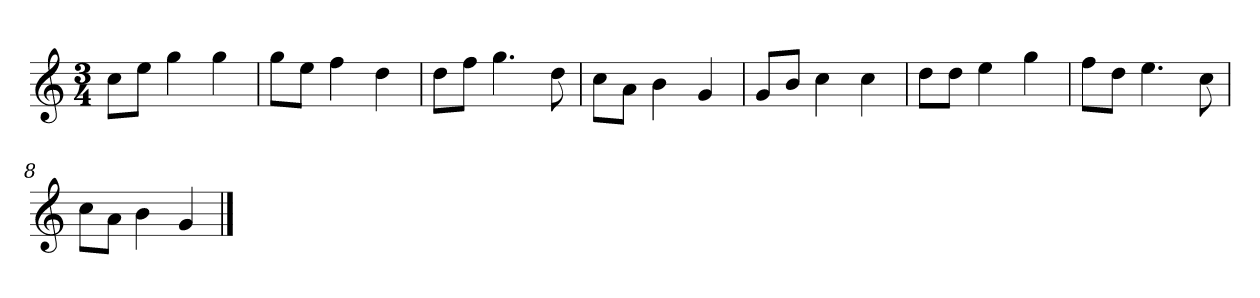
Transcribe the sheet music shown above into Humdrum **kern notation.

**kern
*part1
*staff1
*clefG2
*k[]
*C:
*M3/4
=
8cc\L
8ee\J
4gg
4gg
=2
8gg\L
8ee\J
4ff
4dd
=3
8dd\L
8ff\J
4.gg
8dd
=4
8cc\L
8a\J
4b
4g
=5y
8g/L
8b/J
4cc
4cc
=6
8dd\L
8dd\J
4ee
4gg
=7
8ff\L
8dd\J
4.ee
8cc
=8
8cc\L
8a\J
4b
4g
==
*-
